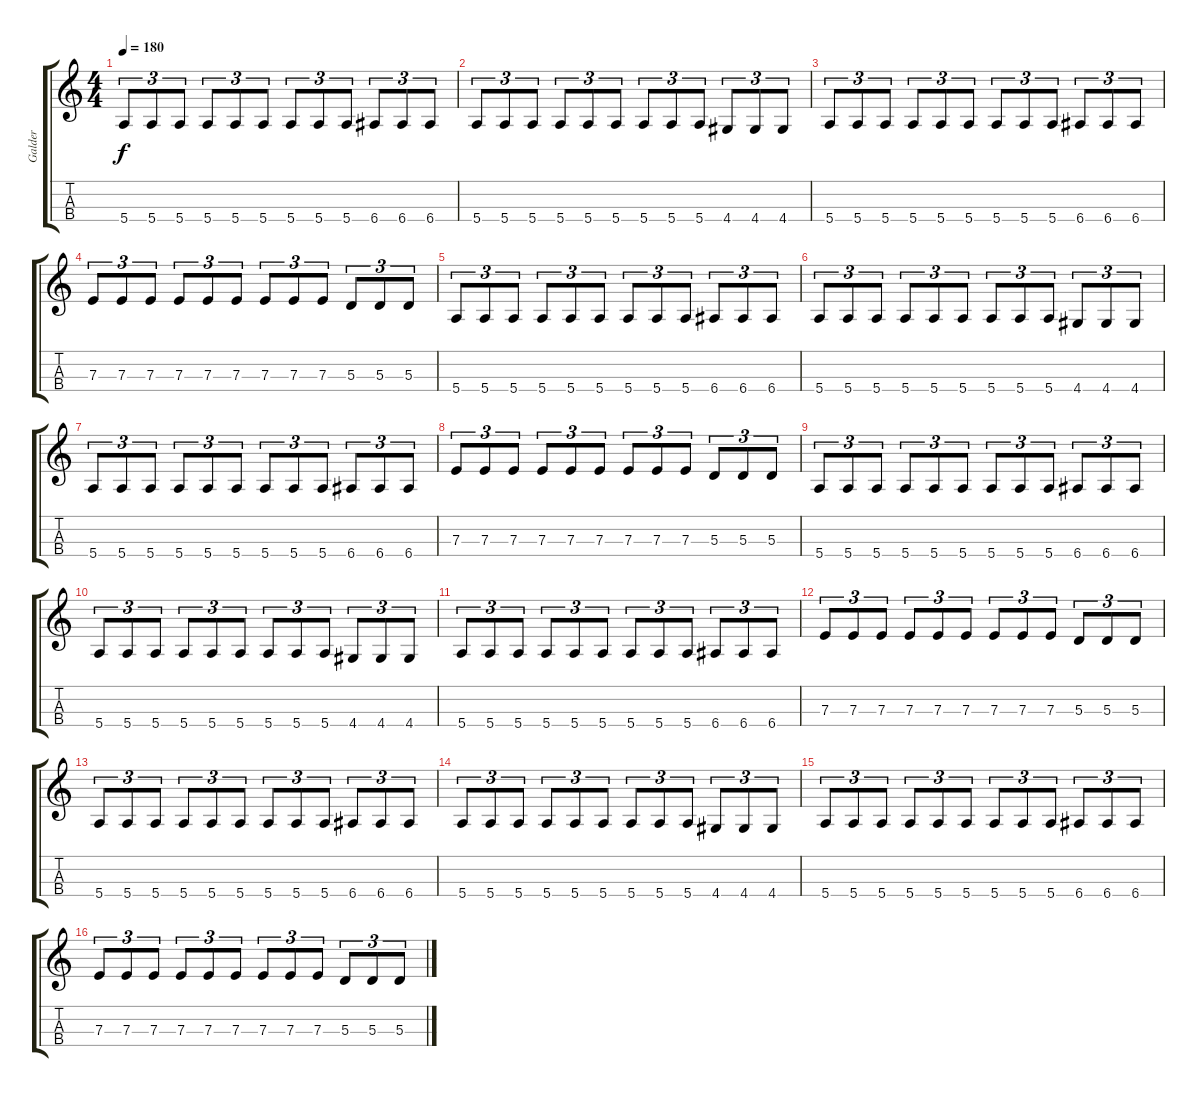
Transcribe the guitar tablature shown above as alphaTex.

\track ("Galder" "Galder") {instrument electricbasspick}
\staff {score tabs}
\tuning (G3 D3 A2 E2) {hide}
\ts (4 4)
\tempo 180
\clef g2
\ks c
5.4.8{tu (3 2) dy f} 5.4.8{tu (3 2)} 5.4.8{tu (3 2)} 5.4.8{tu (3 2)} 5.4.8{tu (3 2)} 5.4.8{tu (3 2)} 5.4.8{tu (3 2)} 5.4.8{tu (3 2)} 5.4.8{tu (3 2)} 6.4.8{tu (3 2)} 6.4.8{tu (3 2)} 6.4.8{tu (3 2)} |
5.4.8{tu (3 2)} 5.4.8{tu (3 2)} 5.4.8{tu (3 2)} 5.4.8{tu (3 2)} 5.4.8{tu (3 2)} 5.4.8{tu (3 2)} 5.4.8{tu (3 2)} 5.4.8{tu (3 2)} 5.4.8{tu (3 2)} 4.4.8{tu (3 2)} 4.4.8{tu (3 2)} 4.4.8{tu (3 2)} |
5.4.8{tu (3 2)} 5.4.8{tu (3 2)} 5.4.8{tu (3 2)} 5.4.8{tu (3 2)} 5.4.8{tu (3 2)} 5.4.8{tu (3 2)} 5.4.8{tu (3 2)} 5.4.8{tu (3 2)} 5.4.8{tu (3 2)} 6.4.8{tu (3 2)} 6.4.8{tu (3 2)} 6.4.8{tu (3 2)} |
7.3.8{tu (3 2)} 7.3.8{tu (3 2)} 7.3.8{tu (3 2)} 7.3.8{tu (3 2)} 7.3.8{tu (3 2)} 7.3.8{tu (3 2)} 7.3.8{tu (3 2)} 7.3.8{tu (3 2)} 7.3.8{tu (3 2)} 5.3.8{tu (3 2)} 5.3.8{tu (3 2)} 5.3.8{tu (3 2)} |
5.4.8{tu (3 2)} 5.4.8{tu (3 2)} 5.4.8{tu (3 2)} 5.4.8{tu (3 2)} 5.4.8{tu (3 2)} 5.4.8{tu (3 2)} 5.4.8{tu (3 2)} 5.4.8{tu (3 2)} 5.4.8{tu (3 2)} 6.4.8{tu (3 2)} 6.4.8{tu (3 2)} 6.4.8{tu (3 2)} |
5.4.8{tu (3 2)} 5.4.8{tu (3 2)} 5.4.8{tu (3 2)} 5.4.8{tu (3 2)} 5.4.8{tu (3 2)} 5.4.8{tu (3 2)} 5.4.8{tu (3 2)} 5.4.8{tu (3 2)} 5.4.8{tu (3 2)} 4.4.8{tu (3 2)} 4.4.8{tu (3 2)} 4.4.8{tu (3 2)} |
5.4.8{tu (3 2)} 5.4.8{tu (3 2)} 5.4.8{tu (3 2)} 5.4.8{tu (3 2)} 5.4.8{tu (3 2)} 5.4.8{tu (3 2)} 5.4.8{tu (3 2)} 5.4.8{tu (3 2)} 5.4.8{tu (3 2)} 6.4.8{tu (3 2)} 6.4.8{tu (3 2)} 6.4.8{tu (3 2)} |
7.3.8{tu (3 2)} 7.3.8{tu (3 2)} 7.3.8{tu (3 2)} 7.3.8{tu (3 2)} 7.3.8{tu (3 2)} 7.3.8{tu (3 2)} 7.3.8{tu (3 2)} 7.3.8{tu (3 2)} 7.3.8{tu (3 2)} 5.3.8{tu (3 2)} 5.3.8{tu (3 2)} 5.3.8{tu (3 2)} |
5.4.8{tu (3 2)} 5.4.8{tu (3 2)} 5.4.8{tu (3 2)} 5.4.8{tu (3 2)} 5.4.8{tu (3 2)} 5.4.8{tu (3 2)} 5.4.8{tu (3 2)} 5.4.8{tu (3 2)} 5.4.8{tu (3 2)} 6.4.8{tu (3 2)} 6.4.8{tu (3 2)} 6.4.8{tu (3 2)} |
5.4.8{tu (3 2)} 5.4.8{tu (3 2)} 5.4.8{tu (3 2)} 5.4.8{tu (3 2)} 5.4.8{tu (3 2)} 5.4.8{tu (3 2)} 5.4.8{tu (3 2)} 5.4.8{tu (3 2)} 5.4.8{tu (3 2)} 4.4.8{tu (3 2)} 4.4.8{tu (3 2)} 4.4.8{tu (3 2)} |
5.4.8{tu (3 2)} 5.4.8{tu (3 2)} 5.4.8{tu (3 2)} 5.4.8{tu (3 2)} 5.4.8{tu (3 2)} 5.4.8{tu (3 2)} 5.4.8{tu (3 2)} 5.4.8{tu (3 2)} 5.4.8{tu (3 2)} 6.4.8{tu (3 2)} 6.4.8{tu (3 2)} 6.4.8{tu (3 2)} |
7.3.8{tu (3 2)} 7.3.8{tu (3 2)} 7.3.8{tu (3 2)} 7.3.8{tu (3 2)} 7.3.8{tu (3 2)} 7.3.8{tu (3 2)} 7.3.8{tu (3 2)} 7.3.8{tu (3 2)} 7.3.8{tu (3 2)} 5.3.8{tu (3 2)} 5.3.8{tu (3 2)} 5.3.8{tu (3 2)} |
5.4.8{tu (3 2)} 5.4.8{tu (3 2)} 5.4.8{tu (3 2)} 5.4.8{tu (3 2)} 5.4.8{tu (3 2)} 5.4.8{tu (3 2)} 5.4.8{tu (3 2)} 5.4.8{tu (3 2)} 5.4.8{tu (3 2)} 6.4.8{tu (3 2)} 6.4.8{tu (3 2)} 6.4.8{tu (3 2)} |
5.4.8{tu (3 2)} 5.4.8{tu (3 2)} 5.4.8{tu (3 2)} 5.4.8{tu (3 2)} 5.4.8{tu (3 2)} 5.4.8{tu (3 2)} 5.4.8{tu (3 2)} 5.4.8{tu (3 2)} 5.4.8{tu (3 2)} 4.4.8{tu (3 2)} 4.4.8{tu (3 2)} 4.4.8{tu (3 2)} |
5.4.8{tu (3 2)} 5.4.8{tu (3 2)} 5.4.8{tu (3 2)} 5.4.8{tu (3 2)} 5.4.8{tu (3 2)} 5.4.8{tu (3 2)} 5.4.8{tu (3 2)} 5.4.8{tu (3 2)} 5.4.8{tu (3 2)} 6.4.8{tu (3 2)} 6.4.8{tu (3 2)} 6.4.8{tu (3 2)} |
7.3.8{tu (3 2)} 7.3.8{tu (3 2)} 7.3.8{tu (3 2)} 7.3.8{tu (3 2)} 7.3.8{tu (3 2)} 7.3.8{tu (3 2)} 7.3.8{tu (3 2)} 7.3.8{tu (3 2)} 7.3.8{tu (3 2)} 5.3.8{tu (3 2)} 5.3.8{tu (3 2)} 5.3.8{tu (3 2)}
